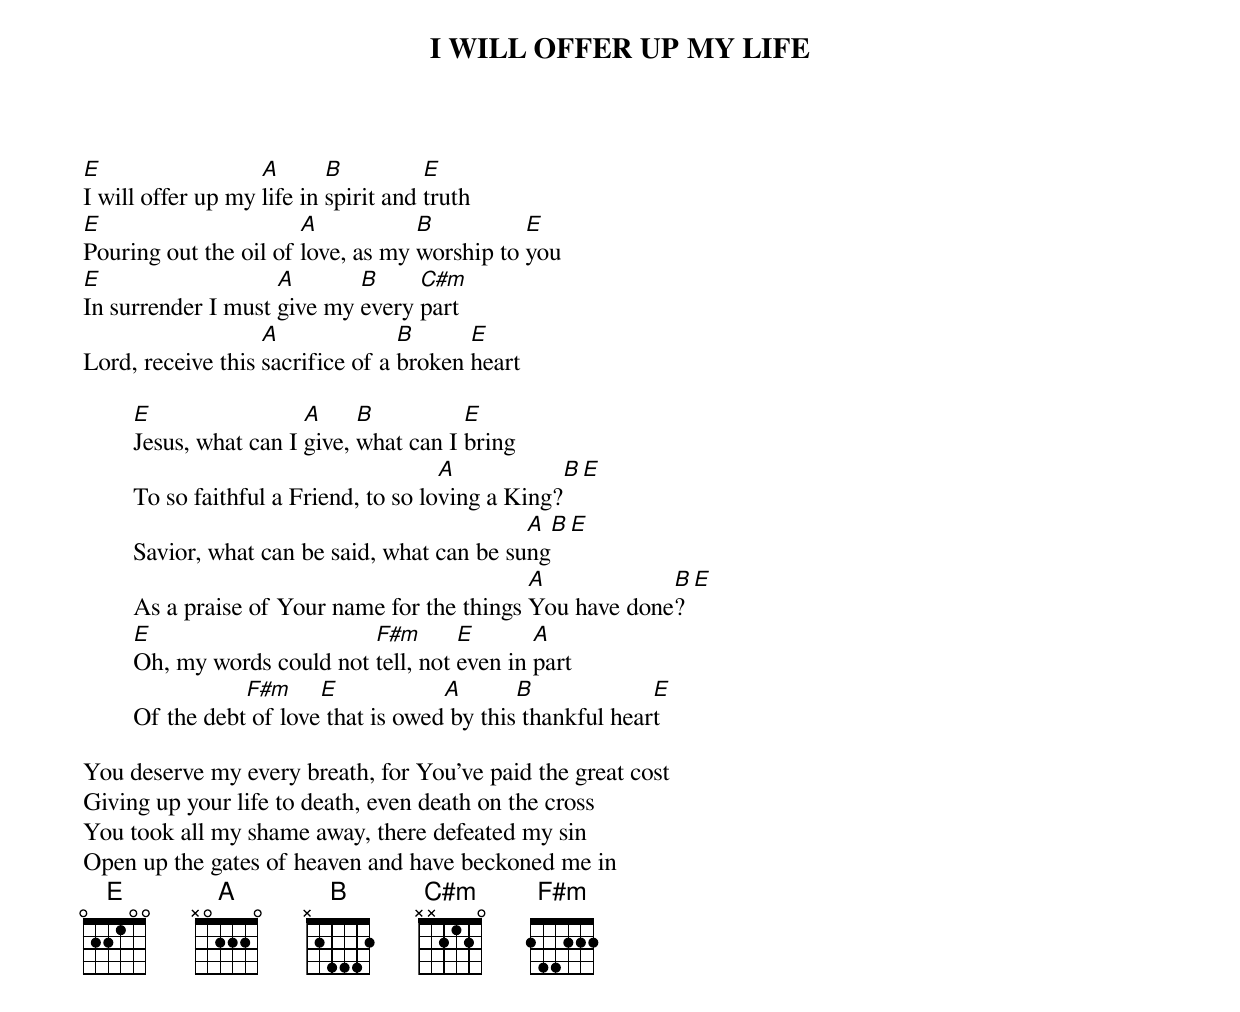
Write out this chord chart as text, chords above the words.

I WILL OFFER UP MY LIFE

E                  A       B          E
I will offer up my life in spirit and truth
E                      A           B          E
Pouring out the oil of love, as my worship to you
E                   A       B     C#m
In surrender I must give my every part
                   A              B      E
Lord, receive this sacrifice of a broken heart

	E                 A     B          E
	Jesus, what can I give, what can I bring
					 A             B        E
	To so faithful a Friend, to so loving a King?
						A     B           E
	Savior, what can be said, what can be sung
						A            B               E
	As a praise of Your name for the things You have done?
	E                      F#m       E       A
	Oh, my words could not tell, not even in part
		   F#m     E            A       B             E
	Of the debt of love that is owed by this thankful heart

You deserve my every breath, for You've paid the great cost
Giving up your life to death, even death on the cross
You took all my shame away, there defeated my sin
Open up the gates of heaven and have beckoned me in
